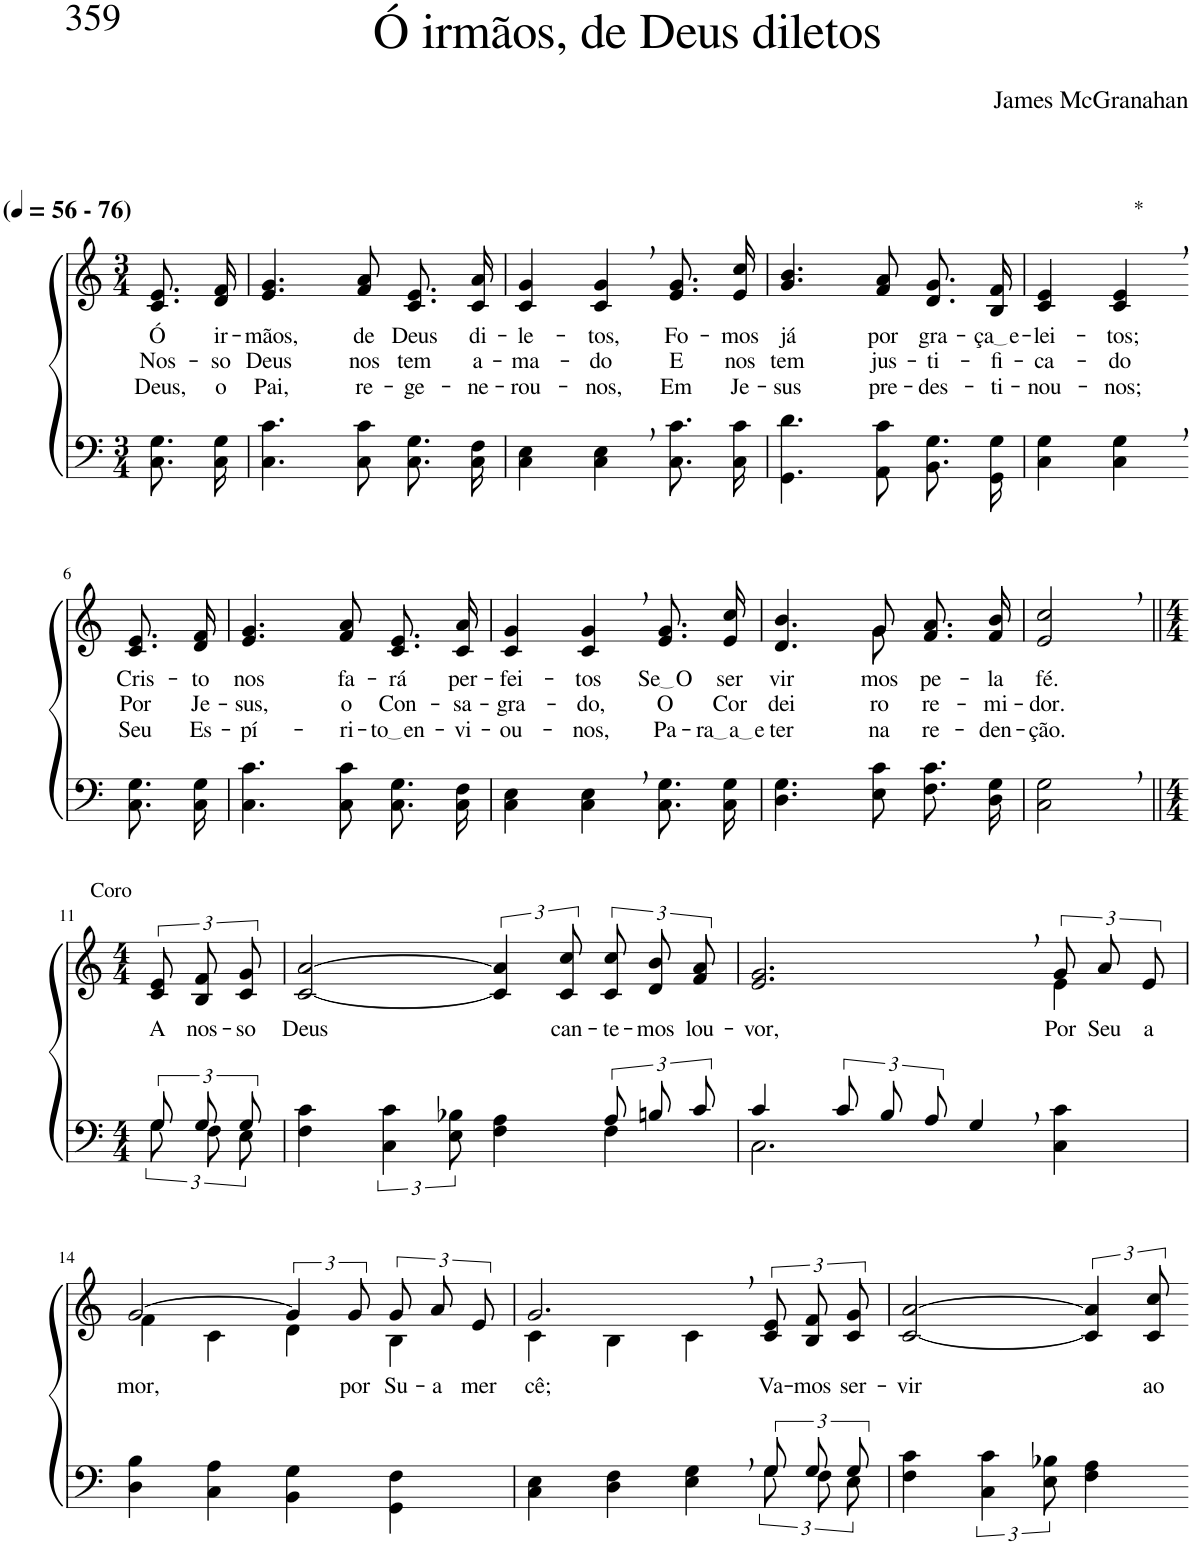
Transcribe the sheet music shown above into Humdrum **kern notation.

**kern	**kern	**text	**text	**text
*part2	*part1	*part1	*part1	*part1
*staff2	*staff1	*staff1	*staff1	*staff1
*I"Parte III e IV	*I"Parte I e II	*	*	*
*clefF4	*clefG2	*	*	*
*Trd-1c-2	*Trd-1c-2	*	*	*
*k[]	*k[]	*	*	*
*M3/4	*M3/4	*	*	*
*MM56	*MM56	*	*	*
=1	=1	=1	=1	=1
!	!LO:TX:a:B:t=(	!	!	!
!	!LO:TX:a:B:t=- 76)	!	!	!
!	!	!LO:LY:b	!LO:LY:b	!LO:LY:b
8.C\ 8.G\L	8.c/ 8.e/L	Ó	Nos-	Deus,
!	!	!LO:LY:b	!LO:LY:b	!LO:LY:b
16C\ 16G\Jk	16d/ 16f/Jk	ir-	-so	o
=2	=2	=2	=2	=2
!	!	!LO:LY:b	!LO:LY:b	!LO:LY:b
4.C\ 4.c\	4.e/ 4.g/	-mãos,	Deus	Pai,
!	!	!LO:LY:b	!LO:LY:b	!LO:LY:b
8C\ 8c\	8f/ 8a/	de	nos	re-
!	!	!LO:LY:b	!LO:LY:b	!LO:LY:b
8.C\ 8.G\L	8.c/ 8.e/L	Deus	tem	-ge-
!	!	!LO:LY:b	!LO:LY:b	!LO:LY:b
16C\ 16F\Jk	16c/ 16a/Jk	di-	a-	-ne-
=3	=3	=3	=3	=3
!	!	!LO:LY:b	!LO:LY:b	!LO:LY:b
4C\ 4E\	4c/ 4g/	-le-	-ma-	-rou-
!	!	!LO:LY:b	!LO:LY:b	!LO:LY:b
4C\, 4E\,	4c/, 4g/,	-tos,	-do	-nos,
!	!	!LO:LY:b	!LO:LY:b	!LO:LY:b
8.C\ 8.c\L	8.e/ 8.g/L	Fo-	E	Em
!	!	!LO:LY:b	!LO:LY:b	!LO:LY:b
16C\ 16c\Jk	16e/ 16cc/Jk	-mos	nos	Je-
=4	=4	=4	=4	=4
!	!	!LO:LY:b	!LO:LY:b	!LO:LY:b
4.GG\ 4.d\	4.g/ 4.b/	já	tem	-sus
!	!	!LO:LY:b	!LO:LY:b	!LO:LY:b
8AA\ 8c\	8f/ 8a/	por	jus-	pre-
!	!	!LO:LY:b	!LO:LY:b	!LO:LY:b
8.BB\ 8.G\L	8.d/ 8.g/L	gra-	-ti-	-des-
!	!	!LO:LY:b	!LO:LY:b	!LO:LY:b
16GG\ 16G\Jk	16B/ 16f/Jk	ça e	-fi-	-ti-
=5	=5	=5	=5	=5
!	!	!LO:LY:b	!LO:LY:b	!LO:LY:b
4C\ 4G\	4c/ 4e/	-lei-	-ca-	-nou-
!	!LO:TX:a:t=*	!	!	!
!	!	!LO:LY:b	!LO:LY:b	!LO:LY:b
4C\, 4G\,	4c/, 4e/,	-tos;	-do	-nos;
!!LO:LB:g=z
=6-	=6-	=6-	=6-	=6-
!	!	!LO:LY:b	!LO:LY:b	!LO:LY:b
8.C\ 8.G\L	8.c/ 8.e/L	Cris-	Por	Seu
!	!	!LO:LY:b	!LO:LY:b	!LO:LY:b
16C\ 16G\Jk	16d/ 16f/Jk	-to	Je-	Es-
=7	=7	=7	=7	=7
!	!	!LO:LY:b	!LO:LY:b	!LO:LY:b
4.C\ 4.c\	4.e/ 4.g/	nos	-sus,	-pí-
!	!	!LO:LY:b	!LO:LY:b	!LO:LY:b
8C\ 8c\	8f/ 8a/	fa-	o	-ri-
!	!	!LO:LY:b	!LO:LY:b	!LO:LY:b
8.C\ 8.G\L	8.c/ 8.e/L	-rá	Con-	to en
!	!	!LO:LY:b	!LO:LY:b	!LO:LY:b
16C\ 16F\Jk	16c/ 16a/Jk	per-	-sa-	-vi-
=8	=8	=8	=8	=8
!	!	!LO:LY:b	!LO:LY:b	!LO:LY:b
4C\ 4E\	4c/ 4g/	-fei-	-gra-	-ou-
!	!	!LO:LY:b	!LO:LY:b	!LO:LY:b
4C\, 4E\,	4c/, 4g/,	-tos	-do,	-nos,
!	!	!LO:LY:b	!LO:LY:b	!LO:LY:b
8.C\ 8.G\L	8.e/ 8.g/L	Se O	O	Pa-
!	!	!LO:LY:b	!LO:LY:b	!LO:LY:b
16C\ 16G\Jk	16e/ 16cc/Jk	ser-	Cor-	ra a e
=9	=9	=9	=9	=9
*	*^	*	*	*
!	!	!	!LO:LY:b	!LO:LY:b	!LO:LY:b
4.D\ 4.G\	4.ryy	4.d/ 4.b/	-vir-	-dei-	-ter-
!	!	!	!LO:LY:b	!LO:LY:b	!LO:LY:b
8E\ 8c\	8g\	8g/	-mos	-ro	-na
!	!	!	!LO:LY:b	!LO:LY:b	!LO:LY:b
8.F\ 8.c\L	4ryy	8.f/ 8.a/L	pe-	re-	re-
!	!	!	!LO:LY:b	!LO:LY:b	!LO:LY:b
16D\ 16G\Jk	.	16f/ 16b/Jk	-la	-mi-	-den-
=10	=10	=10	=10	=10	=10
!	!	!	!LO:LY:b	!LO:LY:b	!LO:LY:b
*	*v	*v	*	*	*
2C\, 2G\,	2e/, 2cc/,	fé.	-dor.	-ção.
!!LO:LB:g=z
=11||	=11||	=11||	=11||	=11||
*M4/4	*M4/4	*	*	*
*^	*	*	*	*
!	!	!LO:TX:a:t=Coro	!	!	!
!	!	!	!LO:LY:b	!	!
12G/L	12G\L	12c/ 12e/L	A	.	.
!	!	!	!LO:LY:b	!	!
12G/	12F\	12B/ 12f/	nos-	.	.
!	!	!	!LO:LY:b	!	!
12G/J	12E\J	12c/ 12g/J	-so	.	.
=12	=12	=12	=12	=12	=12
!	!	!	!LO:LY:b	!	!
2.ryy	4F\ 4c\	[2c/ [2a/	Deus	.	.
.	6C\ 6c\	.	.	.	.
.	12E\ 12B-X\	.	.	.	.
.	4F\ 4A\	6c/] 6a/]	.	.	.
!	!	!	!LO:LY:b	!	!
.	.	12c/ 12cc/	can-	.	.
!	!	!	!LO:LY:b	!	!
12A/L	4F\	12c/ 12cc/L	-te-	.	.
!	!	!	!LO:LY:b	!	!
12Bn/	.	12d/ 12b/	-mos	.	.
!	!	!	!LO:LY:b	!	!
12c/J	.	12f/ 12a/J	lou-	.	.
=13	=13	=13	=13	=13	=13
!	!	!	!LO:LY:b	!	!
*	*	*^	*	*	*
4c/	2.C\	2.e/, 2.g/,	2.ryy	-vor,	.	.
12c/L	.	.	.	.	.	.
12B/	.	.	.	.	.	.
12A/J	.	.	.	.	.	.
4G,/	.	.	.	.	.	.
!	!	!	!	!LO:LY:b	!	!
4ryy	4C\ 4c\	12g/L	4e\	Por	.	.
!	!	!	!	!LO:LY:b	!	!
.	.	12a/	.	Seu	.	.
!	!	!	!	!LO:LY:b	!	!
.	.	12e/J	.	a-	.	.
*v	*v	*	*	*	*	*
!!LO:LB:g=z	!!
=14	=14	=14	=14	=14	=14
!	!	!	!LO:LY:b	!	!
4D\ 4B\	[2g/	4f\	-mor,	.	.
4C\ 4A\	.	4c\	.	.	.
4BB\ 4G\	6g/]	4d\	.	.	.
!	!	!	!LO:LY:b	!	!
.	12g/	.	por	.	.
!	!	!	!LO:LY:b	!	!
4GG\ 4F\	12g/L	4B\	Su-	.	.
!	!	!	!LO:LY:b	!	!
.	12a/	.	-a	.	.
!	!	!	!LO:LY:b	!	!
.	12e/J	.	mer-	.	.
=15	=15	=15	=15	=15	=15
*^	*	*	*	*	*
!	!	!	!	!LO:LY:b	!	!
2.ryy	4C\ 4E\	2.g,/	4c\	-cê;	.	.
.	4D\ 4F\	.	4B\	.	.	.
.	4E\ 4G\	.	4c\	.	.	.
!	!	!	!	!LO:LY:b	!	!
12G/L	12G\L	12c/ 12e/L	4ryy	Va-	.	.
!	!	!	!	!LO:LY:b	!	!
12G/	12F\	12B/ 12f/	.	-mos	.	.
!	!	!	!	!LO:LY:b	!	!
12G/J	12E\J	12c/ 12g/J	.	ser-	.	.
*	*	*v	*v	*	*	*
=16	=16	=16	=16	=16	=16
!	!	!	!LO:LY:b	!	!
*v	*v	*	*	*	*
4F\ 4c\	[2c/ [2a/	-vir	.	.
6C\ 6c\	.	.	.	.
12E\ 12B-X\	.	.	.	.
4F\ 4A\	6c/] 6a/]	.	.	.
!	!	!LO:LY:b	!	!
.	12c/ 12cc/	ao	.	.
=-	=-	=-	=-	=-
*-	*-	*-	*-	*-
